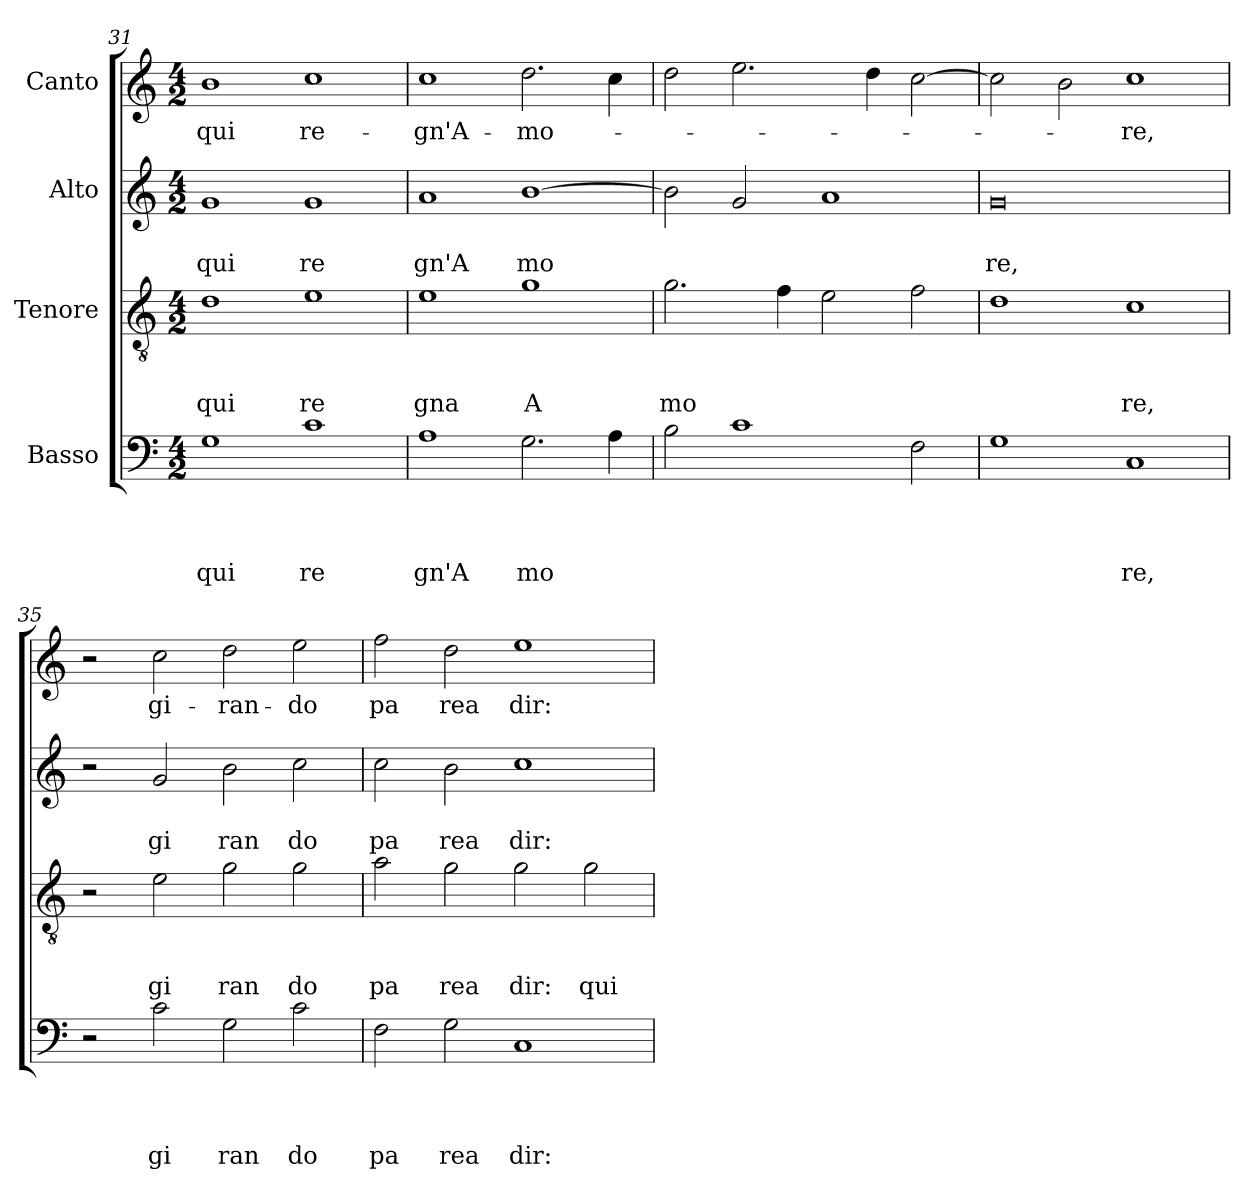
**kern	**text	**text	**text	**text	**kern	**text	**text	**text	**kern	**text	**text	**kern	**text
*part4	*part4	*part4	*part4	*part4	*part3	*part3	*part3	*part3	*part2	*part2	*part2	*part1	*part1
*staff4	*staff4	*staff4	*staff4	*staff4	*staff3	*staff3	*staff3	*staff3	*staff2	*staff2	*staff2	*staff1	*staff1
*I"Basso	*	*	*	*	*I"Tenore	*	*	*	*I"Alto	*	*	*I"Canto	*
*clefF4	*	*	*	*	*clefGv2	*	*	*	*clefG2	*	*	*clefG2	*
*k[]	*	*	*	*	*k[]	*	*	*	*k[]	*	*	*k[]	*
*C:	*	*	*	*	*C:	*	*	*	*C:	*	*	*C:	*
*M4/2	*	*	*	*	*M4/2	*	*	*	*M4/2	*	*	*M4/2	*
=31	=31	=31	=31	=31	=31	=31	=31	=31	=31	=31	=31	=31	=31
!	!	!	!	!LO:LY:b	!	!	!	!LO:LY:b	!	!	!LO:LY:b	!	!LO:LY:b
1G	.	.	.	qui	1d	.	.	qui	1g	.	qui	1b	qui
!	!	!	!	!LO:LY:b	!	!	!	!LO:LY:b	!	!	!LO:LY:b	!	!LO:LY:b
1c	.	.	.	re	1e	.	.	re	1g	.	re	1cc	re-
=32	=32	=32	=32	=32	=32	=32	=32	=32	=32	=32	=32	=32	=32
!	!	!	!	!LO:LY:b	!	!	!	!LO:LY:b	!	!	!LO:LY:b	!	!LO:LY:b
1A	.	.	.	gn'A	1e	.	.	gna	1a	.	gn'A	1cc	-gn'A-
!	!	!	!	!LO:LY:b	!	!	!	!LO:LY:b	!	!	!LO:LY:b	!	!LO:LY:b
2.G\	.	.	.	mo	1g	.	.	A	[>1b	.	mo	2.dd\	-mo-
4A\	.	.	.	.	.	.	.	.	.	.	.	4cc\	.
=33	=33	=33	=33	=33	=33	=33	=33	=33	=33	=33	=33	=33	=33
!	!	!	!	!	!	!	!	!LO:LY:b	!	!	!	!	!
2B\	.	.	.	.	2.g\	.	.	mo	2b\]	.	.	2dd\	.
1c	.	.	.	.	.	.	.	.	2g/	.	.	2.ee\	.
.	.	.	.	.	4f\	.	.	.	.	.	.	.	.
.	.	.	.	.	2e\	.	.	.	1a	.	.	.	.
.	.	.	.	.	.	.	.	.	.	.	.	4dd\	.
2F\	.	.	.	.	2f\	.	.	.	.	.	.	[>2cc\	.
=34	=34	=34	=34	=34	=34	=34	=34	=34	=34	=34	=34	=34	=34
!	!	!	!	!	!	!	!	!	!	!	!LO:LY:b	!	!
1G	.	.	.	.	1d	.	.	.	0g	.	re,	2cc\]	.
.	.	.	.	.	.	.	.	.	.	.	.	2b\	.
!	!	!	!	!LO:LY:b	!	!	!	!LO:LY:b	!	!	!	!	!LO:LY:b
1C	.	.	.	re,	1c	.	.	re,	.	.	.	1cc	-re,
=35	=35	=35	=35	=35	=35	=35	=35	=35	=35	=35	=35	=35	=35
2r	.	.	.	.	2r	.	.	.	2r	.	.	2r	.
!	!	!	!	!LO:LY:b	!	!	!	!LO:LY:b	!	!	!LO:LY:b	!	!LO:LY:b
2c\	.	.	.	gi	2e\	.	.	gi	2g/	.	gi	2cc\	gi-
!	!	!	!	!LO:LY:b	!	!	!	!LO:LY:b	!	!	!LO:LY:b	!	!LO:LY:b
2G\	.	.	.	ran	2g\	.	.	ran	2b\	.	ran	2dd\	-ran-
!	!	!	!	!LO:LY:b	!	!	!	!LO:LY:b	!	!	!LO:LY:b	!	!LO:LY:b
2c\	.	.	.	do	2g\	.	.	do	2cc\	.	do	2ee\	-do
!!LO:LB:g=z
=36	=36	=36	=36	=36	=36	=36	=36	=36	=36	=36	=36	=36	=36
!	!	!	!	!LO:LY:b	!	!	!	!LO:LY:b	!	!	!LO:LY:b	!	!LO:LY:b
2F\	.	.	.	pa	2a\	.	.	pa	2cc\	.	pa	2ff\	pa
!	!	!	!	!LO:LY:b	!	!	!	!LO:LY:b	!	!	!LO:LY:b	!	!LO:LY:b
2G\	.	.	.	rea	2g\	.	.	rea	2b\	.	rea	2dd\	rea
!	!	!	!	!LO:LY:b	!	!	!	!LO:LY:b	!	!	!LO:LY:b	!	!LO:LY:b
1C	.	.	.	dir:	2g\	.	.	dir:	1cc	.	dir:	1ee	dir:
!	!	!	!	!	!	!	!	!LO:LY:b	!	!	!	!	!
.	.	.	.	.	2g\	.	.	qui	.	.	.	.	.
=	=	=	=	=	=	=	=	=	=	=	=	=	=
*-	*-	*-	*-	*-	*-	*-	*-	*-	*-	*-	*-	*-	*-
